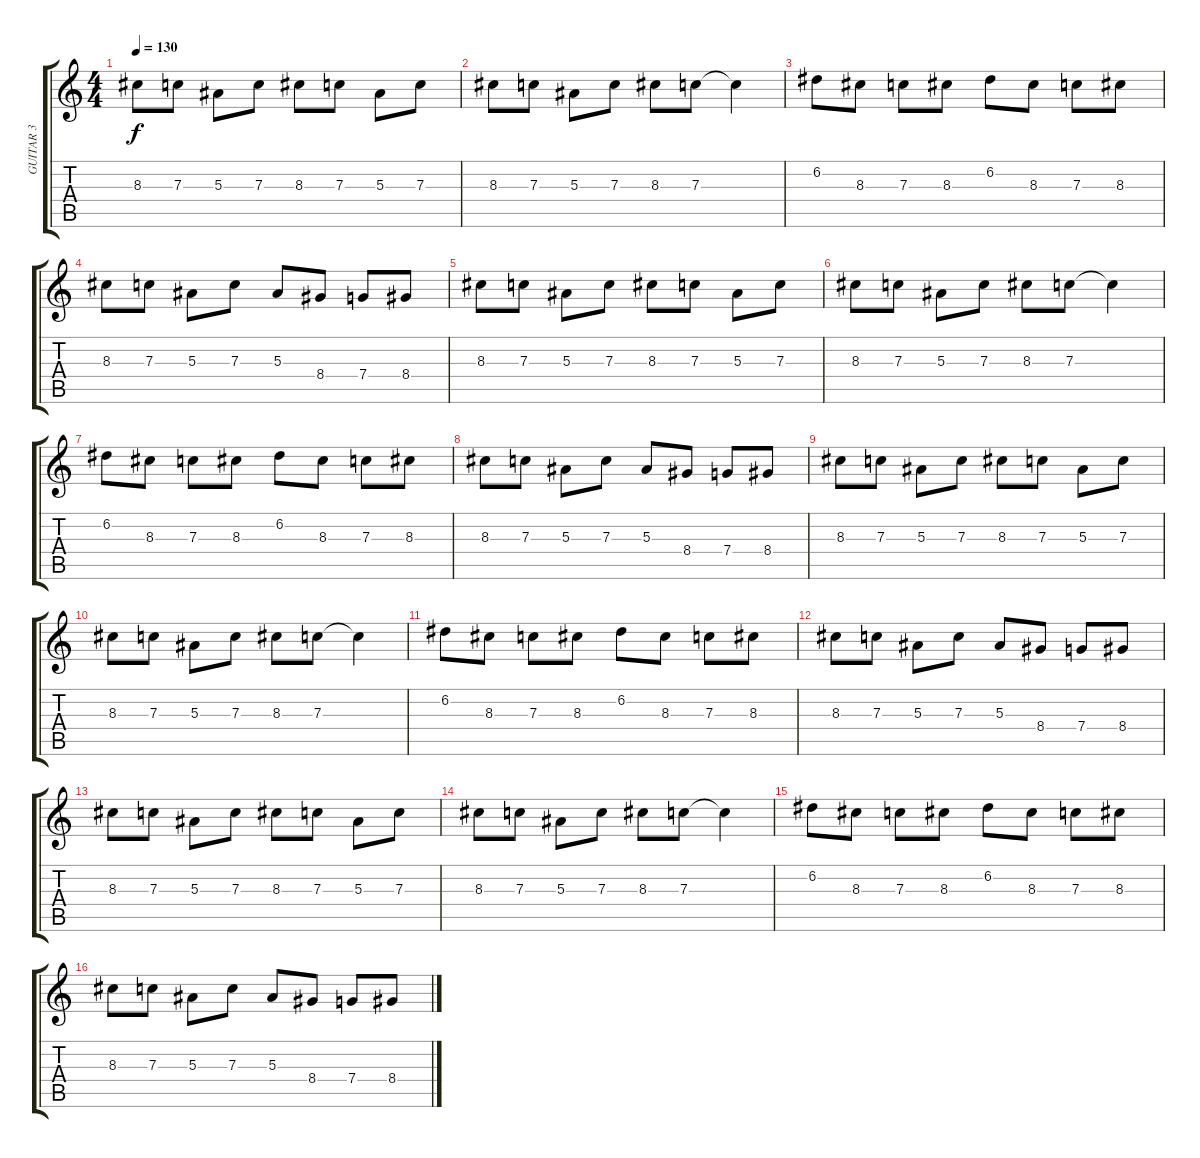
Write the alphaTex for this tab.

\track ("GUITAR 3" "GUITAR 3") {instrument distortionguitar}
\staff {score tabs}
\tuning (D4 A3 F3 C3 G2 D2) {hide}
\ts (4 4)
\tempo 130
\clef g2
\ks c
8.3.8{dy f} 7.3.8 5.3.8 7.3.8 8.3.8 7.3.8 5.3.8 7.3.8 |
8.3.8 7.3.8 5.3.8 7.3.8 8.3.8 7.3.8 7.3{t}.4 |
6.2.8 8.3.8 7.3.8 8.3.8 6.2.8 8.3.8 7.3.8 8.3.8 |
8.3.8 7.3.8 5.3.8 7.3.8 5.3.8 8.4.8 7.4.8 8.4.8 |
8.3.8 7.3.8 5.3.8 7.3.8 8.3.8 7.3.8 5.3.8 7.3.8 |
8.3.8 7.3.8 5.3.8 7.3.8 8.3.8 7.3.8 7.3{t}.4 |
6.2.8 8.3.8 7.3.8 8.3.8 6.2.8 8.3.8 7.3.8 8.3.8 |
8.3.8 7.3.8 5.3.8 7.3.8 5.3.8 8.4.8 7.4.8 8.4.8 |
8.3.8 7.3.8 5.3.8 7.3.8 8.3.8 7.3.8 5.3.8 7.3.8 |
8.3.8 7.3.8 5.3.8 7.3.8 8.3.8 7.3.8 7.3{t}.4 |
6.2.8 8.3.8 7.3.8 8.3.8 6.2.8 8.3.8 7.3.8 8.3.8 |
8.3.8 7.3.8 5.3.8 7.3.8 5.3.8 8.4.8{volume 8} 7.4.8 8.4.8 |
8.3.8 7.3.8 5.3.8 7.3.8 8.3.8 7.3.8 5.3.8 7.3.8 |
8.3.8 7.3.8 5.3.8 7.3.8 8.3.8 7.3.8 7.3{t}.4 |
6.2.8 8.3.8{volume 6} 7.3.8 8.3.8 6.2.8 8.3.8 7.3.8 8.3.8 |
8.3.8 7.3.8 5.3.8 7.3.8 5.3.8 8.4.8 7.4.8 8.4.8
